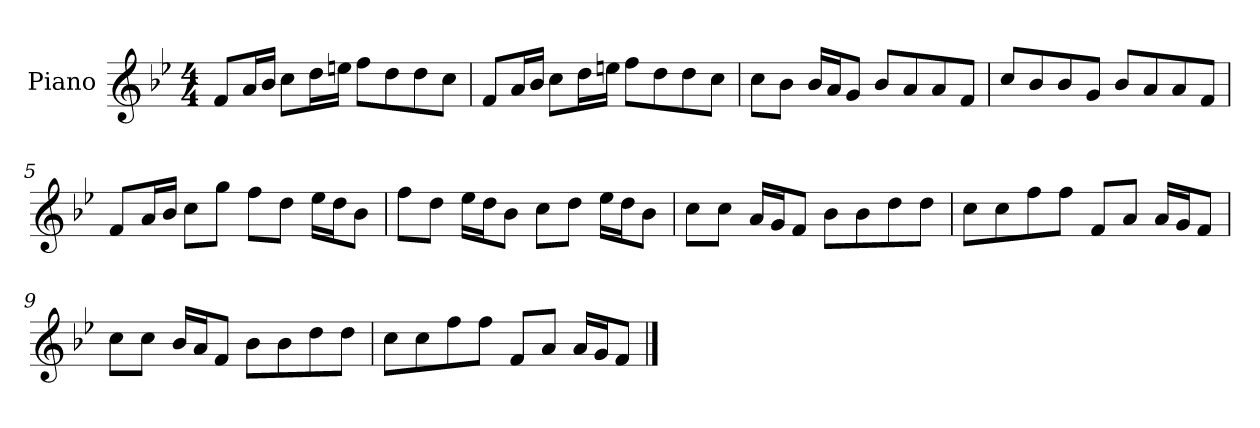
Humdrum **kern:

**kern
*part1
*staff1
*I"Piano
*I'P-no
*clefG2
*k[b-e-]
*M4/4
*MM90
=1
8f/L
16a/L
16b-/JJ
8cc\L
16dd\L
16een\JJ
8ff\L
8dd\
8dd\
8cc\J
=2
8f/L
16a/L
16b-/JJ
8cc\L
16dd\L
16een\JJ
8ff\L
8dd\
8dd\
8cc\J
=3
8cc\L
8b-\J
16b-/LL
16a/J
8g/J
8b-/L
8a/
8a/
8f/J
=4
8cc/L
8b-/
8b-/
8g/J
8b-/L
8a/
8a/
8f/J
!!LO:LB:g=z
=5
8f/L
16a/L
16b-/JJ
8cc\L
8gg\J
8ff\L
8dd\J
16ee-\LL
16dd\J
8b-\J
=6
8ff\L
8dd\J
16ee-\LL
16dd\J
8b-\J
8cc\L
8dd\J
16ee-\LL
16dd\J
8b-\J
=7
8cc\L
8cc\J
16a/LL
16g/J
8f/J
8b-\L
8b-\
8dd\
8dd\J
=8
8cc\L
8cc\
8ff\
8ff\J
8f/L
8a/J
16a/LL
16g/J
8f/J
!!LO:LB:g=z
=9
8cc\L
8cc\J
16b-/LL
16a/J
8f/J
8b-\L
8b-\
8dd\
8dd\J
=10
8cc\L
8cc\
8ff\
8ff\J
8f/L
8a/J
16a/LL
16g/J
8f/J
==
*-
